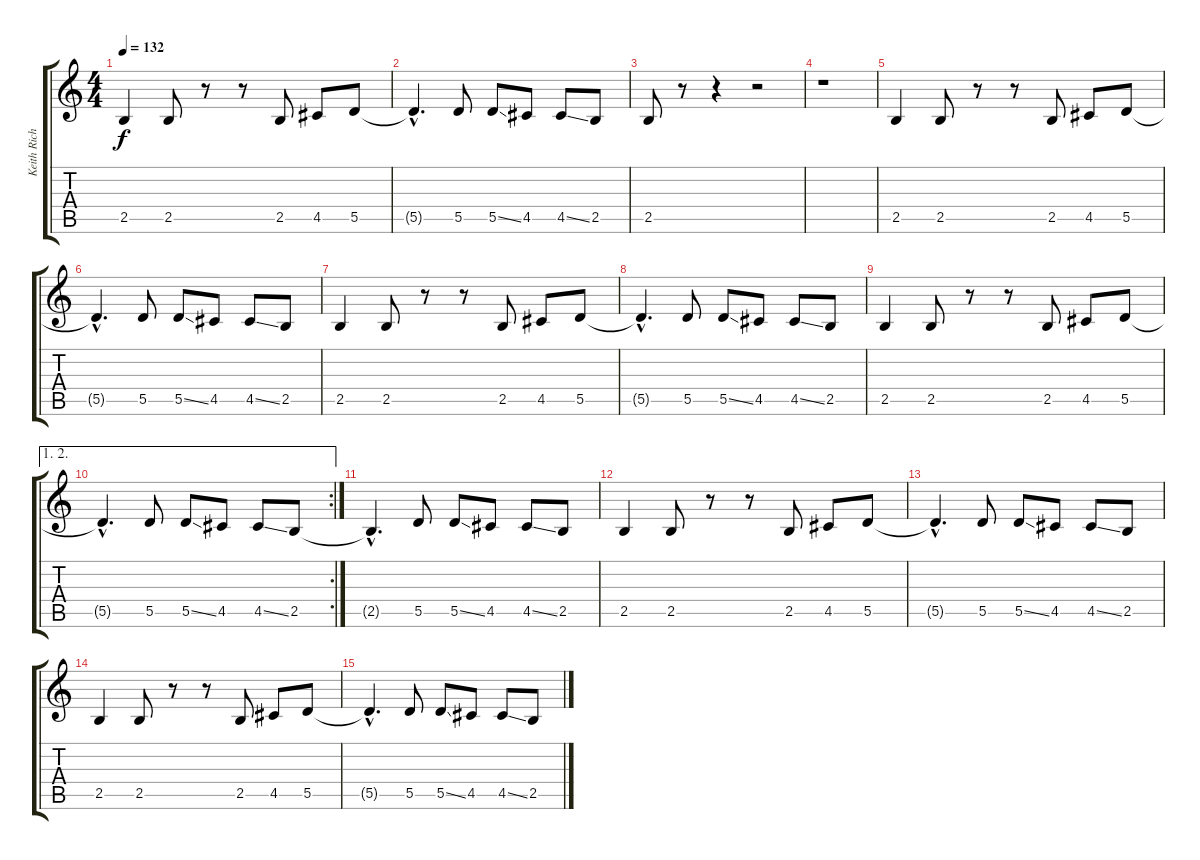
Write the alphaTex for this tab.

\track ("Keith Richards" "Keith Rich") {instrument distortionguitar}
\staff {score tabs}
\tuning (E4 B3 G3 D3 A2 E2) {hide}
\ts (4 4)
\tempo 132
\clef g2
\ks c
2.5.4{dy f} 2.5.8 r.8 r.8 2.5.8 4.5.8 5.5.8 |
5.5{hac t}.4{d} 5.5.8 5.5{ss}.8 4.5.8 4.5{ss}.8 2.5.8 |
2.5.8 r.8 r.4 r.2 |
r.1 |
2.5.4 2.5.8 r.8 r.8 2.5.8 4.5.8 5.5.8 |
5.5{hac t}.4{d} 5.5.8 5.5{ss}.8 4.5.8 4.5{ss}.8 2.5.8 |
2.5.4 2.5.8 r.8 r.8 2.5.8 4.5.8 5.5.8 |
5.5{hac t}.4{d} 5.5.8 5.5{ss}.8 4.5.8 4.5{ss}.8 2.5.8 |
2.5.4 2.5.8 r.8 r.8 2.5.8 4.5.8 5.5.8 |
\ae (1 2)
\rc 2
5.5{hac t}.4{d} 5.5.8 5.5{ss}.8 4.5.8 4.5{ss}.8 2.5.8 |
2.5{hac t}.4{d} 5.5.8 5.5{ss}.8 4.5.8 4.5{ss}.8 2.5.8 |
2.5.4 2.5.8 r.8 r.8 2.5.8 4.5.8 5.5.8 |
5.5{hac t}.4{d} 5.5.8{volume 13} 5.5{ss}.8{volume 12} 4.5.8{volume 10} 4.5{ss}.8{volume 9} 2.5.8{volume 8} |
2.5.4{volume 7} 2.5.8{volume 6} r.8 r.8 2.5.8{volume 5} 4.5.8{volume 4} 5.5.8{volume 3} |
5.5{hac t}.4{d} 5.5.8{volume 2} 5.5{ss}.8{volume 1} 4.5.8 4.5{ss}.8 2.5.8{volume 0}
